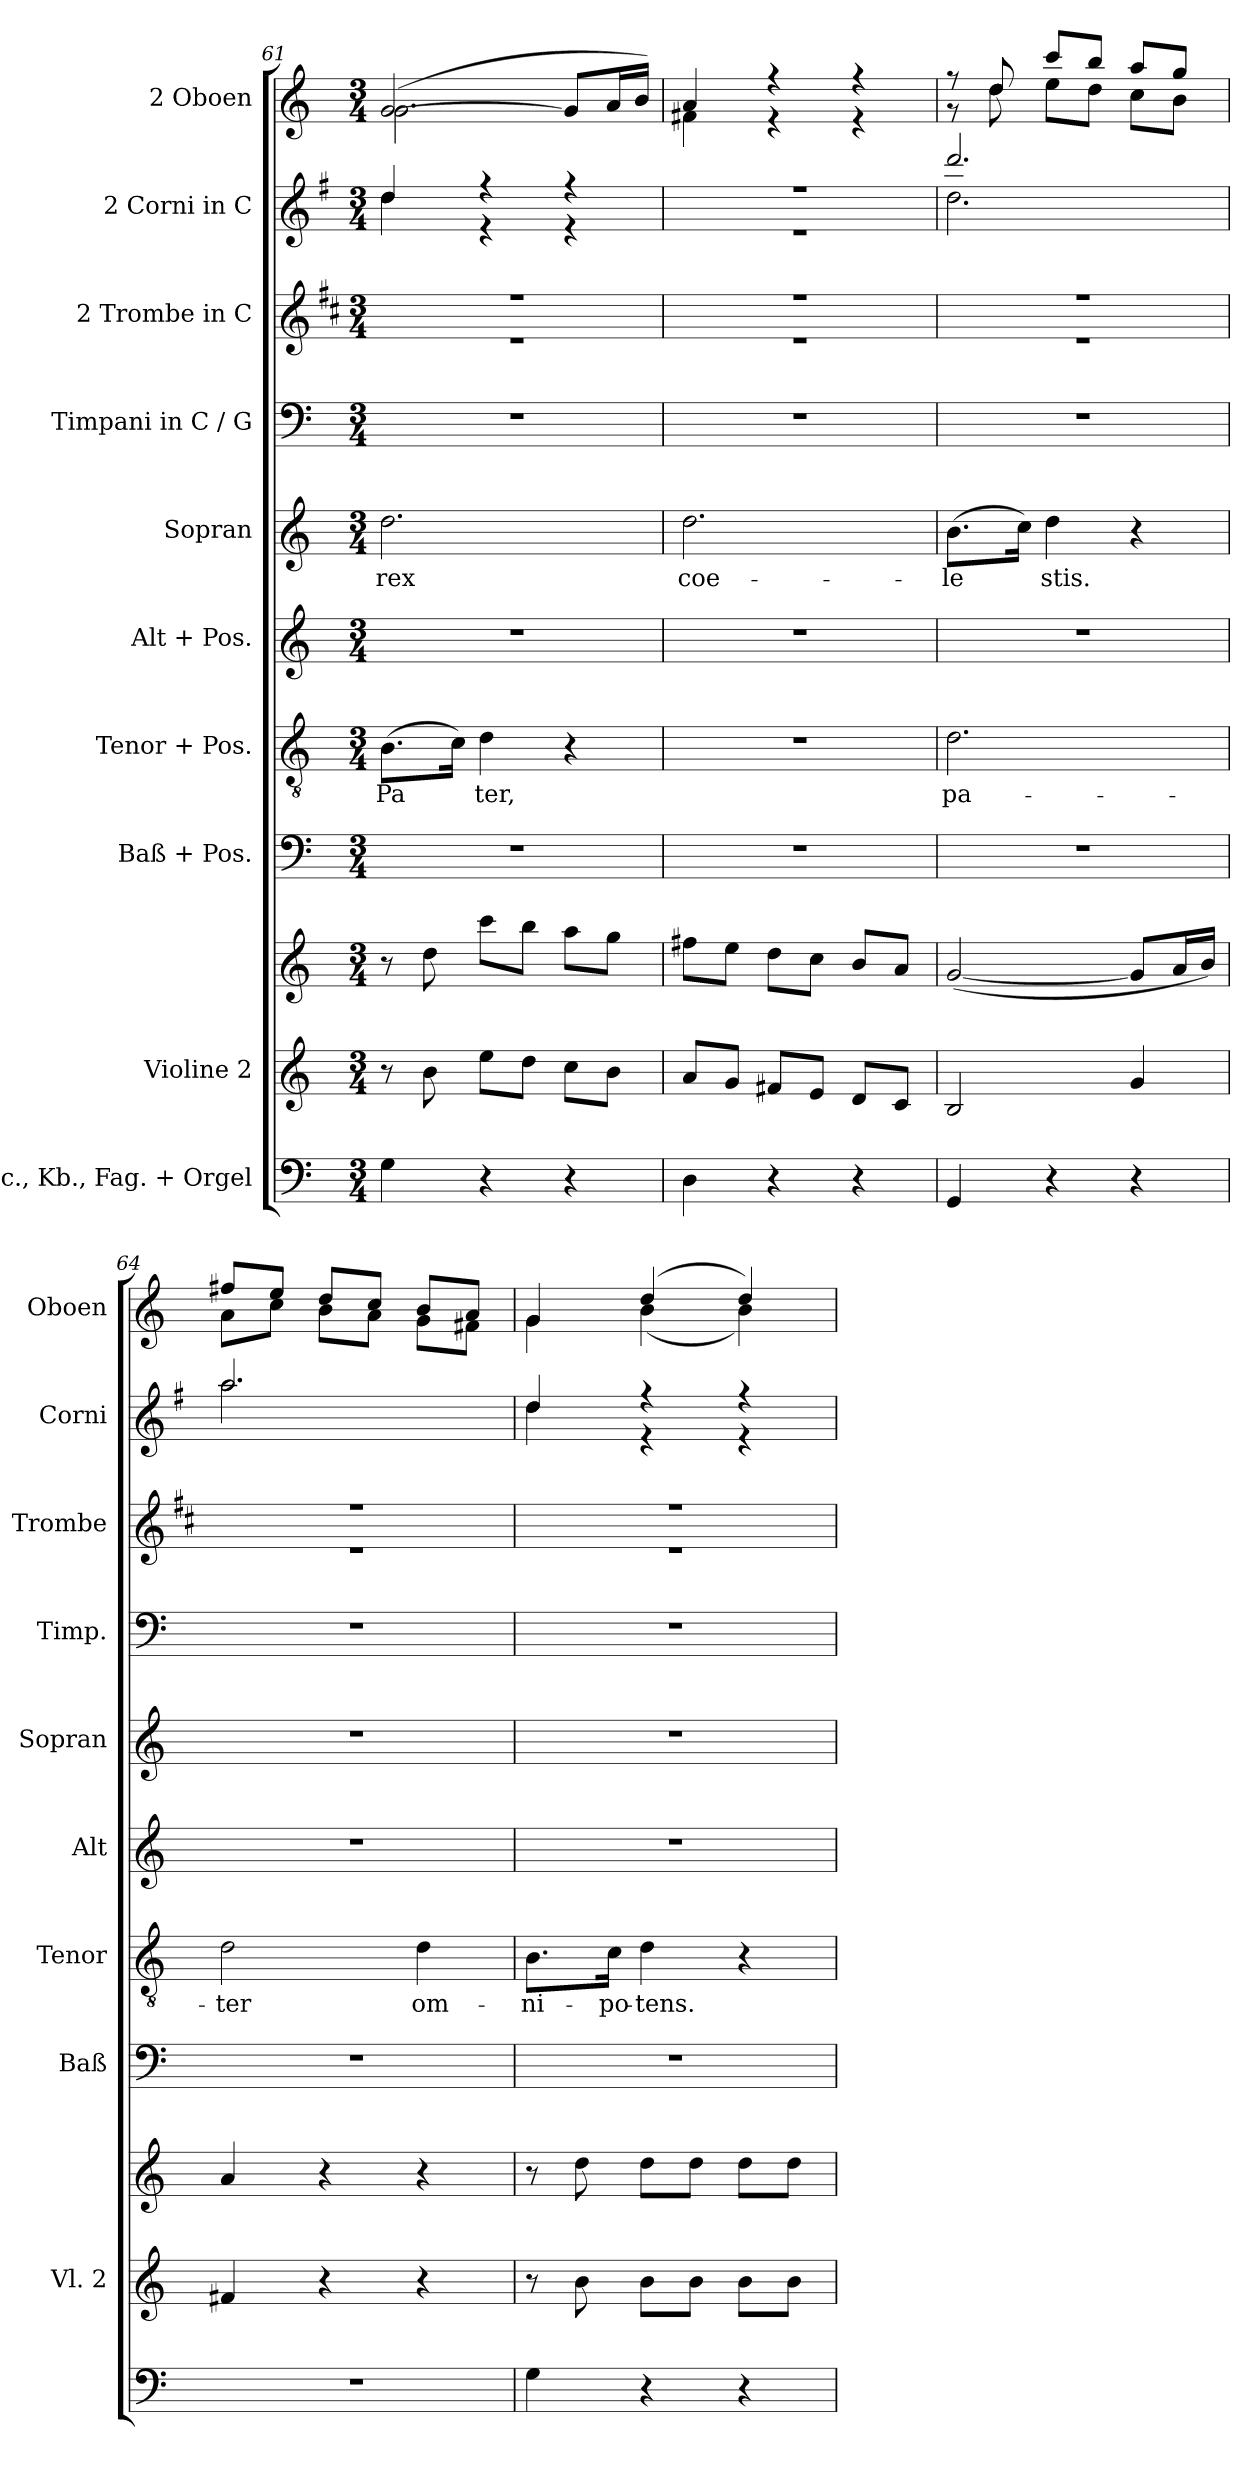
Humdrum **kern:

**kern	**kern	**kern	**kern	**kern	**text	**kern	**kern	**text	**kern	**kern	**kern	**kern
*part10	*part9	*part9	*part8	*part7	*part7	*part6	*part5	*part5	*part4	*part3	*part2	*part1
*staff11	*staff10	*staff9	*staff8	*staff7	*staff7	*staff6	*staff5	*staff5	*staff4	*staff3	*staff2	*staff1
*I"Vlc., Kb., Fag. + Orgel	*I"Violine 2	*	*I"Baß + Pos.	*I"Tenor + Pos.	*	*I"Alt + Pos.	*I"Sopran	*	*I"Timpani in C / G	*I"2 Trombe in C	*I"2 Corni in C	*I"2 Oboen
*	*I'Vl. 2	*	*I'Baß	*I'Tenor	*	*I'Alt	*I'Sopran	*	*I'Timp.	*I'Trombe	*I'Corni	*I'Oboen
*clefF4	*clefG2	*clefG2	*clefF4	*clefGv2	*	*clefG2	*clefG2	*	*clefF4	*clefG2	*clefG2	*clefG2
*	*	*	*	*	*	*	*	*	*	*ITrd1c2	*ITrd4c7	*
*k[]	*k[]	*k[]	*k[]	*k[]	*	*k[]	*k[]	*	*k[]	*k[]	*k[]	*k[]
*M3/4	*M3/4	*M3/4	*M3/4	*M3/4	*	*M3/4	*M3/4	*	*M3/4	*M3/4	*M3/4	*M3/4
=61	=61	=61	=61	=61	=61	=61	=61	=61	=61	=61	=61	=61
!	!	!	!	!	!LO:LY:b	!	!	!LO:LY:b	!	!	!	!
*	*	*	*	*	*	*	*	*	*	*^	*^	*^
4G\	8r	8r	2.r	(>8.B\L	Pa	2.r	2.dd\	rex	2.r	2.r	2.r	4g/	4g\	(>[2g/	2.g\
.	8b\	8dd\	.	.	.	.	.	.	.	.	.	.	.	.	.
.	.	.	.	16c\Jk)	.	.	.	.	.	.	.	.	.	.	.
!	!	!	!	!	!LO:LY:b	!	!	!	!	!	!	!	!	!	!
4r	8ee\L	8ccc\L	.	4d\	ter,	.	.	.	.	.	.	4r	4r	.	.
.	8dd\J	8bb\J	.	.	.	.	.	.	.	.	.	.	.	.	.
4r	8cc\L	8aa\L	.	4r	.	.	.	.	.	.	.	4r	4r	8g/L]	.
.	8b\J	8gg\J	.	.	.	.	.	.	.	.	.	.	.	16a/L	.
.	.	.	.	.	.	.	.	.	.	.	.	.	.	16b/JJ)	.
=62	=62	=62	=62	=62	=62	=62	=62	=62	=62	=62	=62	=62	=62	=62	=62
!	!	!	!	!	!	!	!	!LO:LY:b	!	!	!	!	!	!	!
4D\	8a/L	8ff#X\L	2.r	2.r	.	2.r	2.dd\	coe-	2.r	2.r	2.r	2.r	2.r	4a/	4f#X\
.	8g/J	8ee\J	.	.	.	.	.	.	.	.	.	.	.	.	.
4r	8f#X/L	8dd\L	.	.	.	.	.	.	.	.	.	.	.	4r	4r
.	8e/J	8cc\J	.	.	.	.	.	.	.	.	.	.	.	.	.
4r	8d/L	8b/L	.	.	.	.	.	.	.	.	.	.	.	4r	4r
.	8c/J	8a/J	.	.	.	.	.	.	.	.	.	.	.	.	.
!!LO:PB:g=z	!!
=63	=63	=63	=63	=63	=63	=63	=63	=63	=63	=63	=63	=63	=63	=63	=63
!	!	!	!	!	!LO:LY:b	!	!	!LO:LY:b	!	!	!	!	!	!	!
4GG/	2B/	(<[2g/	2.r	2.d\	pa-	2.r	(>8.b\L	-le	2.r	2.r	2.r	2.gg/	2.g\	8r	8r
.	.	.	.	.	.	.	.	.	.	.	.	.	.	8dd/	8dd\
.	.	.	.	.	.	.	16cc\Jk)	.	.	.	.	.	.	.	.
!	!	!	!	!	!	!	!	!LO:LY:b	!	!	!	!	!	!	!
4r	.	.	.	.	.	.	4dd\	stis.	.	.	.	.	.	8ccc/L	8ee\L
.	.	.	.	.	.	.	.	.	.	.	.	.	.	8bb/J	8dd\J
4r	4g/	8g/L]	.	.	.	.	4r	.	.	.	.	.	.	8aa/L	8cc\L
.	.	16a/L	.	.	.	.	.	.	.	.	.	.	.	8gg/J	8b\J
.	.	16b/JJ)	.	.	.	.	.	.	.	.	.	.	.	.	.
=64	=64	=64	=64	=64	=64	=64	=64	=64	=64	=64	=64	=64	=64	=64	=64
!	!	!	!	!	!LO:LY:b	!	!	!	!	!	!	!	!	!	!
2.r	4f#X/	4a/	2.r	2d\	ter	2.r	2.r	.	2.r	2.r	2.r	2.dd/	2.dd\	8ff#X/L	8a\L
.	.	.	.	.	.	.	.	.	.	.	.	.	.	8ee/J	8cc\J
.	4r	4r	.	.	.	.	.	.	.	.	.	.	.	8dd/L	8b\L
.	.	.	.	.	.	.	.	.	.	.	.	.	.	8cc/J	8a\J
!	!	!	!	!	!LO:LY:b	!	!	!	!	!	!	!	!	!	!
.	4r	4r	.	4d\	om-	.	.	.	.	.	.	.	.	8b/L	8g\L
.	.	.	.	.	.	.	.	.	.	.	.	.	.	8a/J	8f#X\J
=65	=65	=65	=65	=65	=65	=65	=65	=65	=65	=65	=65	=65	=65	=65	=65
!	!	!	!	!	!LO:LY:b	!	!	!	!	!	!	!	!	!	!
4G\	8r	8r	2.r	8.B\L	ni-	2.r	2.r	.	2.r	2.r	2.r	4g/	4g\	4g/	4g\
.	8b\	8dd\	.	.	.	.	.	.	.	.	.	.	.	.	.
!	!	!	!	!	!LO:LY:b	!	!	!	!	!	!	!	!	!	!
.	.	.	.	16c\Jk	po-	.	.	.	.	.	.	.	.	.	.
!	!	!	!	!	!LO:LY:b	!	!	!	!	!	!	!	!	!	!
4r	8b\L	8dd\L	.	4d\	tens.	.	.	.	.	.	.	4r	4r	(>4dd/	(<4b\
.	8b\J	8dd\J	.	.	.	.	.	.	.	.	.	.	.	.	.
4r	8b\L	8dd\L	.	4r	.	.	.	.	.	.	.	4r	4r	4dd/)	4b\)
.	8b\J	8dd\J	.	.	.	.	.	.	.	.	.	.	.	.	.
*	*	*	*	*	*	*	*	*	*	*v	*v	*	*	*v	*v
*	*	*	*	*	*	*	*	*	*	*	*v	*v	*
=	=	=	=	=	=	=	=	=	=	=	=	=
*-	*-	*-	*-	*-	*-	*-	*-	*-	*-	*-	*-	*-
